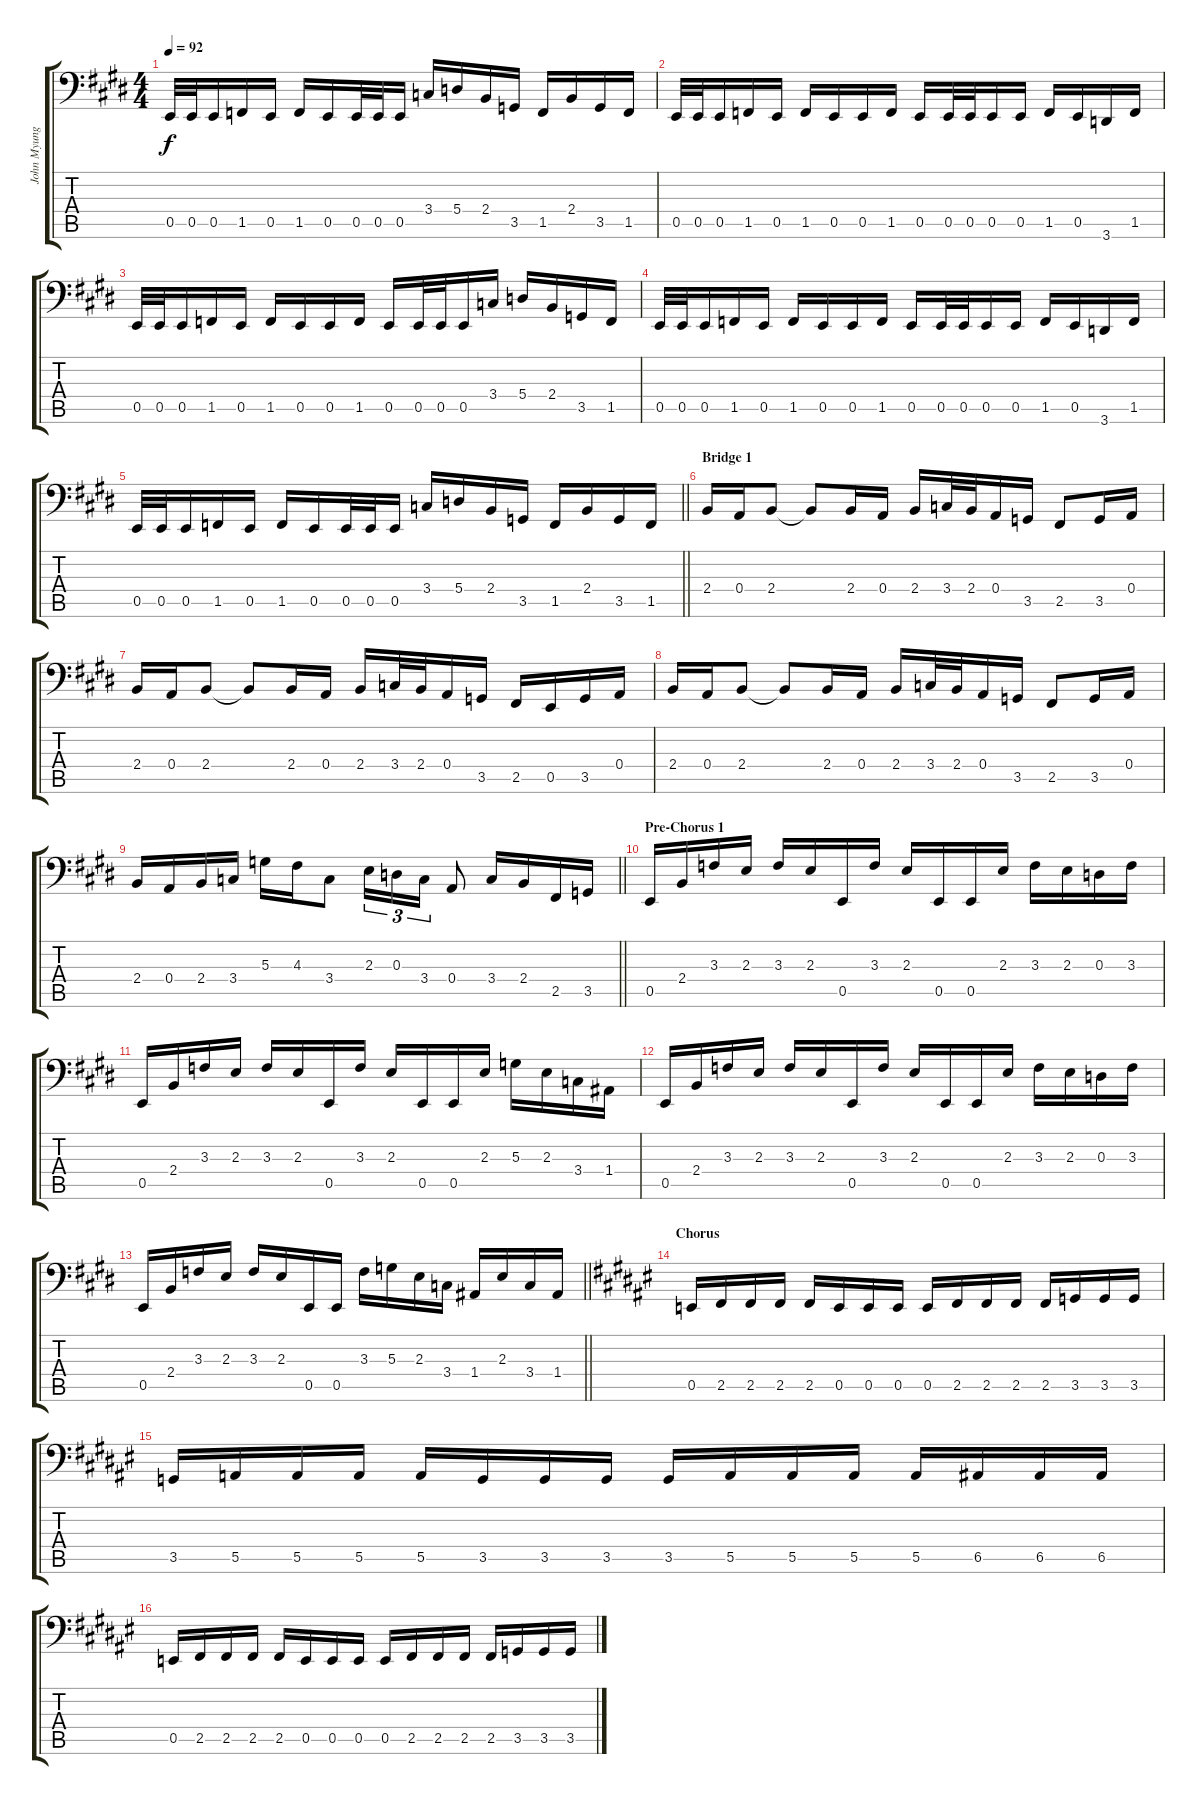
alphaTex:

\track ("John Myung" "John Myung") {instrument distortionguitar}
\staff {score tabs}
\tuning (C3 G2 D2 A1 E1 B0) {hide}
\ts (4 4)
\tempo 92
\clef f4
\ks e
0.5.32{dy f} 0.5.32 0.5.16 1.5.16 0.5.16 1.5.16 0.5.16 0.5.32 0.5.32 0.5.16 3.4.16 5.4.16 2.4.16 3.5.16 1.5.16 2.4.16 3.5.16 1.5.16 |
0.5.32 0.5.32 0.5.16 1.5.16 0.5.16 1.5.16 0.5.16 0.5.16 1.5.16 0.5.16 0.5.32 0.5.32 0.5.16 0.5.16 1.5.16 0.5.16 3.6.16 1.5.16 |
0.5.32 0.5.32 0.5.16 1.5.16 0.5.16 1.5.16 0.5.16 0.5.16 1.5.16 0.5.16 0.5.32 0.5.32 0.5.16 3.4.16 5.4.16 2.4.16 3.5.16 1.5.16 |
0.5.32 0.5.32 0.5.16 1.5.16 0.5.16 1.5.16 0.5.16 0.5.16 1.5.16 0.5.16 0.5.32 0.5.32 0.5.16 0.5.16 1.5.16 0.5.16 3.6.16 1.5.16 |
\barLineRight lightlight
0.5.32 0.5.32 0.5.16 1.5.16 0.5.16 1.5.16 0.5.16 0.5.32 0.5.32 0.5.16 3.4.16 5.4.16 2.4.16 3.5.16 1.5.16 2.4.16 3.5.16 1.5.16 |
\section ("" "Bridge 1")
2.4.16 0.4.16 2.4.8 2.4{t}.8 2.4.16 0.4.16 2.4.16 3.4.32 2.4.32 0.4.16 3.5.16 2.5.8 3.5.16 0.4.16 |
2.4.16 0.4.16 2.4.8 2.4{t}.8 2.4.16 0.4.16 2.4.16 3.4.32 2.4.32 0.4.16 3.5.16 2.5.16 0.5.16 3.5.16 0.4.16 |
2.4.16 0.4.16 2.4.8 2.4{t}.8 2.4.16 0.4.16 2.4.16 3.4.32 2.4.32 0.4.16 3.5.16 2.5.8 3.5.16 0.4.16 |
\barLineRight lightlight
2.4.16 0.4.16 2.4.16 3.4.16 5.3.16 4.3.16 3.4.8 2.3.16{tu (3 2)} 0.3.16{tu (3 2)} 3.4.16{tu (3 2)} 0.4.8 3.4.16 2.4.16 2.5.16 3.5.16 |
\section ("" "Pre-Chorus 1")
0.5.16 2.4.16 3.3.16 2.3.16 3.3.16 2.3.16 0.5.16 3.3.16 2.3.16 0.5.16 0.5.16 2.3.16 3.3.16 2.3.16 0.3.16 3.3.16 |
0.5.16 2.4.16 3.3.16 2.3.16 3.3.16 2.3.16 0.5.16 3.3.16 2.3.16 0.5.16 0.5.16 2.3.16 5.3.16 2.3.16 3.4.16 1.4.16 |
0.5.16 2.4.16 3.3.16 2.3.16 3.3.16 2.3.16 0.5.16 3.3.16 2.3.16 0.5.16 0.5.16 2.3.16 3.3.16 2.3.16 0.3.16 3.3.16 |
\barLineRight lightlight
0.5.16 2.4.16 3.3.16 2.3.16 3.3.16 2.3.16 0.5.16 0.5.16 3.3.16 5.3.16 2.3.16 3.4.16 1.4.16 2.3.16 3.4.16 1.4.16 |
\section ("" "Chorus")
\ks f#
0.5.16 2.5.16 2.5.16 2.5.16 2.5.16 0.5.16 0.5.16 0.5.16 0.5.16 2.5.16 2.5.16 2.5.16 2.5.16 3.5.16 3.5.16 3.5.16 |
3.5.16 5.5.16 5.5.16 5.5.16 5.5.16 3.5.16 3.5.16 3.5.16 3.5.16 5.5.16 5.5.16 5.5.16 5.5.16 6.5.16 6.5.16 6.5.16 |
0.5.16 2.5.16 2.5.16 2.5.16 2.5.16 0.5.16 0.5.16 0.5.16 0.5.16 2.5.16 2.5.16 2.5.16 2.5.16 3.5.16 3.5.16 3.5.16
